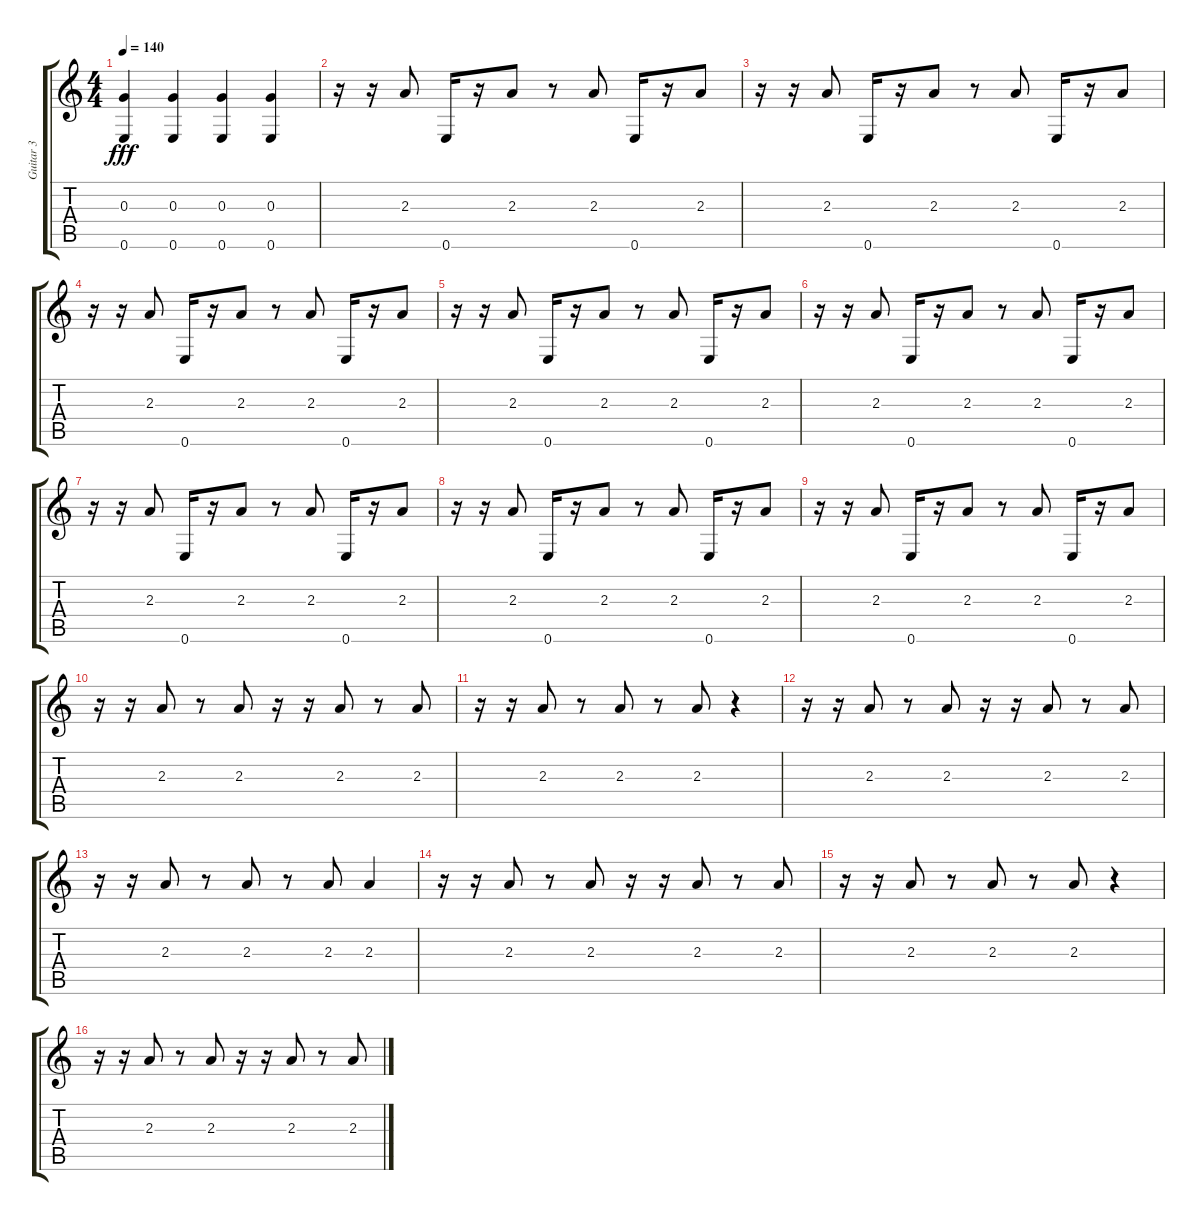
\track ("Guitar 3" "Guitar 3") {instrument acousticguitarnylon}
\staff {score tabs}
\tuning (E4 B3 G3 D3 A2 E2) {hide}
\ts (4 4)
\tempo 140
\clef g2
\ks c
(0.3 0.6).4{dy fff} (0.3 0.6).4 (0.3 0.6).4 (0.3 0.6).4 |
r.16 r.16 2.3.8 0.6.16 r.16 2.3.8 r.8 2.3.8 0.6.16 r.16 2.3.8 |
r.16 r.16 2.3.8 0.6.16 r.16 2.3.8 r.8 2.3.8 0.6.16 r.16 2.3.8 |
r.16 r.16 2.3.8 0.6.16 r.16 2.3.8 r.8 2.3.8 0.6.16 r.16 2.3.8 |
r.16 r.16 2.3.8 0.6.16 r.16 2.3.8 r.8 2.3.8 0.6.16 r.16 2.3.8 |
r.16 r.16 2.3.8 0.6.16 r.16 2.3.8 r.8 2.3.8 0.6.16 r.16 2.3.8 |
r.16 r.16 2.3.8 0.6.16 r.16 2.3.8 r.8 2.3.8 0.6.16 r.16 2.3.8 |
r.16 r.16 2.3.8 0.6.16 r.16 2.3.8 r.8 2.3.8 0.6.16 r.16 2.3.8 |
r.16 r.16 2.3.8 0.6.16 r.16 2.3.8 r.8 2.3.8 0.6.16 r.16 2.3.8 |
r.16 r.16 2.3.8 r.8 2.3.8 r.16 r.16 2.3.8 r.8 2.3.8 |
r.16 r.16 2.3.8 r.8 2.3.8 r.8 2.3.8 r.4 |
r.16 r.16 2.3.8 r.8 2.3.8 r.16 r.16 2.3.8 r.8 2.3.8 |
r.16 r.16 2.3.8 r.8 2.3.8 r.8 2.3.8 2.3.4 |
r.16 r.16 2.3.8 r.8 2.3.8 r.16 r.16 2.3.8 r.8 2.3.8 |
r.16 r.16 2.3.8 r.8 2.3.8 r.8 2.3.8 r.4 |
r.16 r.16 2.3.8 r.8 2.3.8 r.16 r.16 2.3.8 r.8 2.3.8
